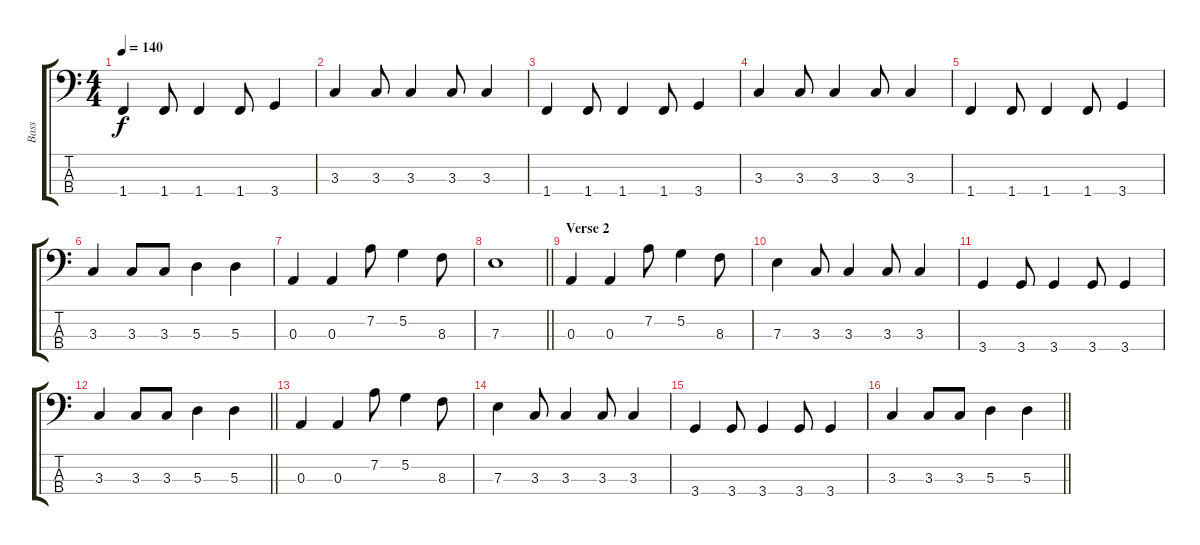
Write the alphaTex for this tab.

\track ("Bass" "Bass") {instrument acousticbass}
\staff {score tabs}
\tuning (G2 D2 A1 E1) {hide}
\ts (4 4)
\tempo 140
\clef f4
\ks c
1.4.4{dy f} 1.4.8 1.4.4 1.4.8 3.4.4 |
3.3.4 3.3.8 3.3.4 3.3.8 3.3.4 |
1.4.4 1.4.8 1.4.4 1.4.8 3.4.4 |
3.3.4 3.3.8 3.3.4 3.3.8 3.3.4 |
1.4.4 1.4.8 1.4.4 1.4.8 3.4.4 |
3.3.4 3.3.8 3.3.8 5.3.4 5.3.4 |
0.3.4 0.3.4 7.2.8 5.2.4 8.3.8 |
\barLineRight lightlight
7.3.1 |
\section ("" "Verse 2")
0.3.4 0.3.4 7.2.8 5.2.4 8.3.8 |
7.3.4 3.3.8 3.3.4 3.3.8 3.3.4 |
3.4.4 3.4.8 3.4.4 3.4.8 3.4.4 |
\barLineRight lightlight
3.3.4 3.3.8 3.3.8 5.3.4 5.3.4 |
0.3.4 0.3.4 7.2.8 5.2.4 8.3.8 |
7.3.4 3.3.8 3.3.4 3.3.8 3.3.4 |
3.4.4 3.4.8 3.4.4 3.4.8 3.4.4 |
\barLineRight lightlight
3.3.4 3.3.8 3.3.8 5.3.4 5.3.4
